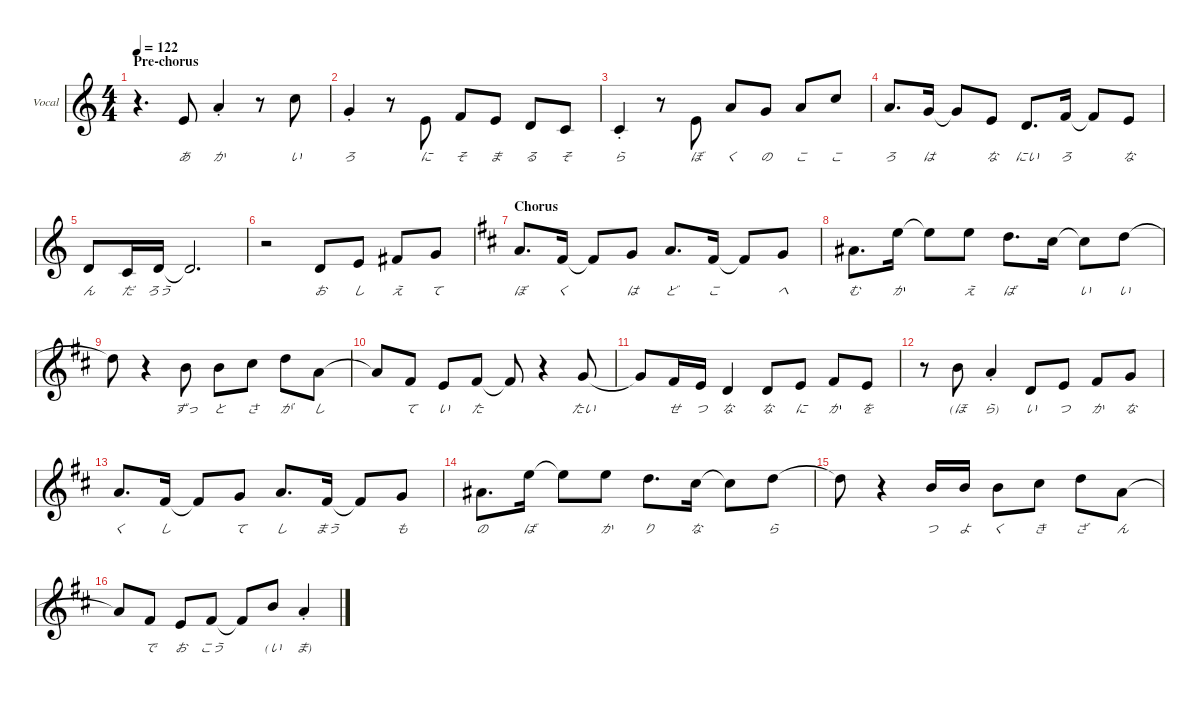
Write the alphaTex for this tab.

\defaultSystemsLayout 4
\hideDynamics
\bracketExtendMode nobrackets
\firstSystemTrackNameOrientation horizontal
\track ("Vocal" "Vocal") {defaultSystemsLayout 4 mute instrument lead7fifths}
\staff {score}
\tuning (E4 B3 G3 D3 A2 E2)
\ts (4 4)
\section ("" "Pre-chorus")
\tempo 122
\clef g2
\scale
0.352105
\ks c
r.4{d dy f beam Down} 0.1.8{lyrics (0 "あ") lyrics (1 "") lyrics (2 "") lyrics (3 "") lyrics (4 "") beam Up} 5.1{st}.4{lyrics (0 "か") lyrics (1 "") lyrics (2 "") lyrics (3 "") lyrics (4 "") beam Up} r.8{beam Down} 8.1.8{lyrics (0 "い") lyrics (1 "") lyrics (2 "") lyrics (3 "") lyrics (4 "") beam Down} |
\scale
0.321737 3.1{st}.4{lyrics (0 "ろ") lyrics (1 "") lyrics (2 "") lyrics (3 "") lyrics (4 "") beam Up} r.8{beam Down} 0.1.8{lyrics (0 "に") lyrics (1 "") lyrics (2 "") lyrics (3 "") lyrics (4 "") beam Up} 1.1.8{lyrics (0 "そ") lyrics (1 "") lyrics (2 "") lyrics (3 "") lyrics (4 "") beam Up} 0.1.8{lyrics (0 "ま") lyrics (1 "") lyrics (2 "") lyrics (3 "") lyrics (4 "") beam Up} 3.2.8{lyrics (0 "る") lyrics (1 "") lyrics (2 "") lyrics (3 "") lyrics (4 "") beam Up} 1.2.8{lyrics (0 "そ") lyrics (1 "") lyrics (2 "") lyrics (3 "") lyrics (4 "") beam Up} |
\scale
0.326158 1.2{st}.4{lyrics (0 "ら") lyrics (1 "") lyrics (2 "") lyrics (3 "") lyrics (4 "") beam Up} r.8{beam Down} 0.1.8{lyrics (0 "ぼ") lyrics (1 "") lyrics (2 "") lyrics (3 "") lyrics (4 "") beam Up} 5.1.8{lyrics (0 "く") lyrics (1 "") lyrics (2 "") lyrics (3 "") lyrics (4 "") beam Up} 3.1.8{lyrics (0 "の") lyrics (1 "") lyrics (2 "") lyrics (3 "") lyrics (4 "") beam Up} 5.1.8{lyrics (0 "こ") lyrics (1 "") lyrics (2 "") lyrics (3 "") lyrics (4 "") beam Up} 8.1.8{lyrics (0 "こ") lyrics (1 "") lyrics (2 "") lyrics (3 "") lyrics (4 "") beam Up} |
\scale
0.352105 5.1.8{d lyrics (0 "ろ") lyrics (1 "") lyrics (2 "") lyrics (3 "") lyrics (4 "") beam Up} 3.1.16{lyrics (0 "は") lyrics (1 "") lyrics (2 "") lyrics (3 "") lyrics (4 "") beam Up beam split} 3.1{t}.8{beam Up} 0.1.8{lyrics (0 "な") lyrics (1 "") lyrics (2 "") lyrics (3 "") lyrics (4 "") beam Up} 3.2.8{d lyrics (0 "にい") lyrics (1 "") lyrics (2 "") lyrics (3 "") lyrics (4 "") beam Up} 1.1.16{lyrics (0 "ろ") lyrics (1 "") lyrics (2 "") lyrics (3 "") lyrics (4 "") beam Up beam split} 1.1{t}.8{beam Up} 0.1.8{lyrics (0 "な") lyrics (1 "") lyrics (2 "") lyrics (3 "") lyrics (4 "") beam Up} |
\scale
0.321737 3.2.8{lyrics (0 "ん") lyrics (1 "") lyrics (2 "") lyrics (3 "") lyrics (4 "") beam Up} 1.2.16{lyrics (0 "だ") lyrics (1 "") lyrics (2 "") lyrics (3 "") lyrics (4 "") beam Up} 3.2.16{lyrics (0 "ろう") lyrics (1 "") lyrics (2 "") lyrics (3 "") lyrics (4 "") beam Up} 3.2{t}.2{d beam Up} |
\scale
0.326158 r.2{beam Down} 3.2.8{lyrics (0 "お") lyrics (1 "") lyrics (2 "") lyrics (3 "") lyrics (4 "") beam Up} 0.1.8{lyrics (0 "し") lyrics (1 "") lyrics (2 "") lyrics (3 "") lyrics (4 "") beam Up} 2.1{acc #}.8{lyrics (0 "え") lyrics (1 "") lyrics (2 "") lyrics (3 "") lyrics (4 "") beam Up} 3.1.8{lyrics (0 "て") lyrics (1 "") lyrics (2 "") lyrics (3 "") lyrics (4 "") beam Up} |
\section ("" "Chorus")
\scale
0.290539
\ks d
5.1{acc forcenatural}.8{d lyrics (0 "ぼ") lyrics (1 "") lyrics (2 "") lyrics (3 "") lyrics (4 "") beam Up} 2.1{acc #}.16{lyrics (0 "く") lyrics (1 "") lyrics (2 "") lyrics (3 "") lyrics (4 "") beam Up beam split} 2.1{t acc #}.8{beam Up} 3.1{acc forcenatural}.8{lyrics (0 "は") lyrics (1 "") lyrics (2 "") lyrics (3 "") lyrics (4 "") beam Up} 5.1{acc forcenatural}.8{d lyrics (0 "ど") lyrics (1 "") lyrics (2 "") lyrics (3 "") lyrics (4 "") beam Up} 2.1{acc #}.16{lyrics (0 "こ") lyrics (1 "") lyrics (2 "") lyrics (3 "") lyrics (4 "") beam Up beam split} 2.1{t acc #}.8{beam Up} 3.1{acc forcenatural}.8{lyrics (0 "へ") lyrics (1 "") lyrics (2 "") lyrics (3 "") lyrics (4 "") beam Up} |
\scale
0.236487 6.1{acc #}.8{d lyrics (0 "む") lyrics (1 "") lyrics (2 "") lyrics (3 "") lyrics (4 "") beam Down} 12.1{acc forcenatural}.16{lyrics (0 "か") lyrics (1 "") lyrics (2 "") lyrics (3 "") lyrics (4 "") beam Down beam split} 12.1{t acc forcenatural}.8{beam Down} 12.1{acc forcenatural}.8{lyrics (0 "え") lyrics (1 "") lyrics (2 "") lyrics (3 "") lyrics (4 "") beam Down} 10.1{acc forcenatural}.8{d lyrics (0 "ば") lyrics (1 "") lyrics (2 "") lyrics (3 "") lyrics (4 "") beam Down} 9.1{acc #}.16{beam Down beam split} 9.1{t acc #}.8{lyrics (0 "い") lyrics (1 "") lyrics (2 "") lyrics (3 "") lyrics (4 "") beam Down} 10.1{acc forcenatural}.8{lyrics (0 "い") lyrics (1 "") lyrics (2 "") lyrics (3 "") lyrics (4 "") beam Down} |
\scale
0.236487 10.1{t acc forcenatural}.8{beam Down} r.4{beam Down} 7.1{acc forcenatural}.8{lyrics (0 "ずっ") lyrics (1 "") lyrics (2 "") lyrics (3 "") lyrics (4 "") beam Down} 7.1{acc forcenatural}.8{lyrics (0 "と") lyrics (1 "") lyrics (2 "") lyrics (3 "") lyrics (4 "") beam Down} 9.1{acc #}.8{lyrics (0 "さ") lyrics (1 "") lyrics (2 "") lyrics (3 "") lyrics (4 "") beam Down} 10.1{acc forcenatural}.8{lyrics (0 "が") lyrics (1 "") lyrics (2 "") lyrics (3 "") lyrics (4 "") beam Down} 5.1{acc forcenatural}.8{lyrics (0 "し") lyrics (1 "") lyrics (2 "") lyrics (3 "") lyrics (4 "") beam Down} |
\scale
0.236487 5.1{t acc forcenatural}.8{beam Up} 2.1{acc #}.8{lyrics (0 "て") lyrics (1 "") lyrics (2 "") lyrics (3 "") lyrics (4 "") beam Up} 0.1{acc forcenatural}.8{lyrics (0 "い") lyrics (1 "") lyrics (2 "") lyrics (3 "") lyrics (4 "") beam Up} 2.1{acc #}.8{lyrics (0 "た") lyrics (1 "") lyrics (2 "") lyrics (3 "") lyrics (4 "") beam Up} 2.1{t acc #}.8{beam Up} r.4{beam Down} 3.1{acc forcenatural}.8{lyrics (0 "たい") lyrics (1 "") lyrics (2 "") lyrics (3 "") lyrics (4 "") beam Up} |
\scale
0.527027 3.1{t acc forcenatural}.8{beam Up} 2.1{acc #}.16{lyrics (0 "せ") lyrics (1 "") lyrics (2 "") lyrics (3 "") lyrics (4 "") beam Up} 0.1{acc forcenatural}.16{lyrics (0 "つ") lyrics (1 "") lyrics (2 "") lyrics (3 "") lyrics (4 "") beam Up} 3.2{acc forcenatural}.4{lyrics (0 "な") lyrics (1 "") lyrics (2 "") lyrics (3 "") lyrics (4 "") beam Up} 3.2{acc forcenatural}.8{lyrics (0 "な") lyrics (1 "") lyrics (2 "") lyrics (3 "") lyrics (4 "") beam Up} 0.1{acc forcenatural}.8{lyrics (0 "に") lyrics (1 "") lyrics (2 "") lyrics (3 "") lyrics (4 "") beam Up} 2.1{acc #}.8{lyrics (0 "か") lyrics (1 "") lyrics (2 "") lyrics (3 "") lyrics (4 "") beam Up} 0.1{acc forcenatural}.8{lyrics (0 "を") lyrics (1 "") lyrics (2 "") lyrics (3 "") lyrics (4 "") beam Up} |
\scale
0.472973 r.8{beam Down} 7.1{acc forcenatural}.8{lyrics (0 "(ほ") lyrics (1 "") lyrics (2 "") lyrics (3 "") lyrics (4 "") beam Down} 5.1{st acc forcenatural}.4{lyrics (0 "ら)") lyrics (1 "") lyrics (2 "") lyrics (3 "") lyrics (4 "") beam Up} 3.2{acc forcenatural}.8{lyrics (0 "い") lyrics (1 "") lyrics (2 "") lyrics (3 "") lyrics (4 "") beam Up} 0.1{acc forcenatural}.8{lyrics (0 "つ") lyrics (1 "") lyrics (2 "") lyrics (3 "") lyrics (4 "") beam Up} 2.1{acc #}.8{lyrics (0 "か") lyrics (1 "") lyrics (2 "") lyrics (3 "") lyrics (4 "") beam Up} 3.1{acc forcenatural}.8{lyrics (0 "な") lyrics (1 "") lyrics (2 "") lyrics (3 "") lyrics (4 "") beam Up} |
\scale
0.290539 5.1{acc forcenatural}.8{d lyrics (0 "く") lyrics (1 "") lyrics (2 "") lyrics (3 "") lyrics (4 "") beam Up} 2.1{acc #}.16{lyrics (0 "し") lyrics (1 "") lyrics (2 "") lyrics (3 "") lyrics (4 "") beam Up beam split} 2.1{t acc #}.8{beam Up} 3.1{acc forcenatural}.8{lyrics (0 "て") lyrics (1 "") lyrics (2 "") lyrics (3 "") lyrics (4 "") beam Up} 5.1{acc forcenatural}.8{d lyrics (0 "し") lyrics (1 "") lyrics (2 "") lyrics (3 "") lyrics (4 "") beam Up} 2.1{acc #}.16{lyrics (0 "まう") lyrics (1 "") lyrics (2 "") lyrics (3 "") lyrics (4 "") beam Up beam split} 2.1{t acc #}.8{beam Up} 3.1{acc forcenatural}.8{lyrics (0 "も") lyrics (1 "") lyrics (2 "") lyrics (3 "") lyrics (4 "") beam Up} |
\scale
0.236487 6.1{acc #}.8{d lyrics (0 "の") lyrics (1 "") lyrics (2 "") lyrics (3 "") lyrics (4 "") beam Down} 12.1{acc forcenatural}.16{lyrics (0 "ば") lyrics (1 "") lyrics (2 "") lyrics (3 "") lyrics (4 "") beam Down beam split} 12.1{t acc forcenatural}.8{beam Down} 12.1{acc forcenatural}.8{lyrics (0 "か") lyrics (1 "") lyrics (2 "") lyrics (3 "") lyrics (4 "") beam Down} 10.1{acc forcenatural}.8{d lyrics (0 "り") lyrics (1 "") lyrics (2 "") lyrics (3 "") lyrics (4 "") beam Down} 9.1{acc #}.16{lyrics (0 "な") lyrics (1 "") lyrics (2 "") lyrics (3 "") lyrics (4 "") beam Down beam split} 9.1{t acc #}.8{beam Down} 10.1{acc forcenatural}.8{lyrics (0 "ら") lyrics (1 "") lyrics (2 "") lyrics (3 "") lyrics (4 "") beam Down} |
\scale
0.236487 10.1{t acc forcenatural}.8{beam Down} r.4{beam Down} 7.1{acc forcenatural}.16{lyrics (0 "つ") lyrics (1 "") lyrics (2 "") lyrics (3 "") lyrics (4 "") beam Up} 7.1{acc forcenatural}.16{lyrics (0 "よ") lyrics (1 "") lyrics (2 "") lyrics (3 "") lyrics (4 "") beam Up} 7.1{acc forcenatural}.8{lyrics (0 "く") lyrics (1 "") lyrics (2 "") lyrics (3 "") lyrics (4 "") beam Down} 9.1{acc #}.8{lyrics (0 "き") lyrics (1 "") lyrics (2 "") lyrics (3 "") lyrics (4 "") beam Down} 10.1{acc forcenatural}.8{lyrics (0 "ざ") lyrics (1 "") lyrics (2 "") lyrics (3 "") lyrics (4 "") beam Down} 5.1{acc forcenatural}.8{lyrics (0 "ん") lyrics (1 "") lyrics (2 "") lyrics (3 "") lyrics (4 "") beam Down} |
\scale
0.236487 5.1{t acc forcenatural}.8{beam Up} 2.1{acc #}.8{lyrics (0 "で") lyrics (1 "") lyrics (2 "") lyrics (3 "") lyrics (4 "") beam Up} 0.1{acc forcenatural}.8{lyrics (0 "お") lyrics (1 "") lyrics (2 "") lyrics (3 "") lyrics (4 "") beam Up} 2.1{acc #}.8{lyrics (0 "こう") lyrics (1 "") lyrics (2 "") lyrics (3 "") lyrics (4 "") beam Up} 2.1{t acc #}.8{beam Up} 7.1{acc forcenatural}.8{lyrics (0 "(い") lyrics (1 "") lyrics (2 "") lyrics (3 "") lyrics (4 "") beam Up} 5.1{st acc forcenatural}.4{lyrics (0 "ま)") lyrics (1 "") lyrics (2 "") lyrics (3 "") lyrics (4 "") beam Up}
